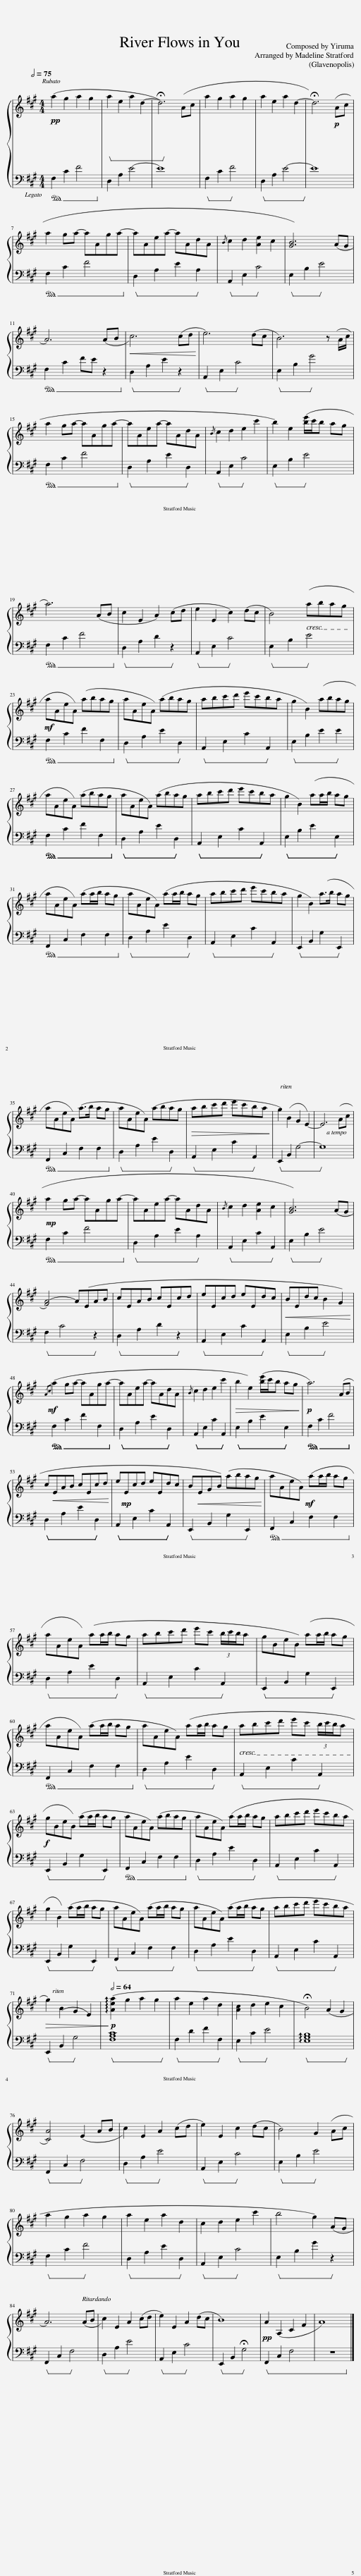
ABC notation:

X:1
%%score { 1 | 2 }
L:1/8
Q:1/2=75
M:4/4
I:linebreak $
K:A
V:1 treble
V:2 bass
V:1
!pp! (a2 g2 a2 g2 | a2 e2 a2 d2- | !fermata!d6) (Ac | a2 g2 a2 g2 | a2 e2 a2 d2- | %5
 !fermata!d6)!p! (Ac |$ a2 ga- aAga- | aAea- aAdA |{/B} c2 d2 [Ae]2 c2 | [GB]6) (AG |$ %10
 A6) (AB |!<(! c6) (cd!<)! | e6) (dc | B6) z (A/c/ |$ a2 ga- aAga- | %15
 aAea- aAdA |{/B} c2 d2 e2 c'2 | b2) e2 ([be']/c'/b ag |$ a6) (AB | c2 E2 A2) (cd | %20
 e2 E2 c2) (dc | B4) (abag |$ aAeA) (abag | aAeA) (abag | abc'd' e'c'ba | %25
 g2 B2) (abag |$ aAeA) (abag | aAeA) (abag | abc'd' e'c'ba | g2 B2) (aa/b/ ag |$ %30
 aAeA) (aa/b/ ag | aAeA) (aa/b/ ag | abc'd' e'c'ba | g2 B2) (a>b ag |$ aAeA) (a>b ag | %35
 aAeA) (abag |!>(! abc'd' e'c'ba!>)! | !fermata!g2) (!fermata!B2 !fermata!G2 !fermata!E2-) | E6 (Ac |$!mp! a2 ga- aAga- | %40
 aAea- aAdA |{/B} c2 d2 [Ae]2 c2 | [GB]6) (AG |$ [FA-]4) A(EAB | cEAB cEcd | %45
 eEcd eEdc |!<(! BEdc B2 G2)!<)! |$!mf!{/Ac} (a2 ga- aAga- | aAea- aAdA |{/B} c2 d2 e2 c'2 | %50
!>(! b2 e2) ([be']/c'/b ag!>)! |!p! a6) (AB |$ c!<(!EAB cEcd!<)! | e!mp!Ecd eEdc | B!<(!EGB) (abag!<)! | %55
 aAeA)!mf! (aa/b/ ag |$ aAeA) (aa/b/ ag | abc'd' e'c' (3b/c'/b/a | gBeB) (aa/b/ ag |$ aAeA) (aa/b/ ag | %60
 aAeA) (aa/b/ ag | abc'd' e'c' (3b/c'/b/a |$!f! gBeB) (aa/b/ ag | aAeA) (abag | aAeA) (aa/b/ ag | %65
 abc'd' e'c'ba |$ g2 B2) (aa/b/ ag | aAeA) (aa/b/ ag | aAeA) (aa/b/ ag | abc'd' e'c'ba |$ %70
!>(! !fermata!g2) (!fermata!B2 !fermata!G2 !fermata!E2)!>)! |[Q:1/2=64]!p! (!arpeggio![Aea]2 g2 a2 g2 | a2 e2 a2 d2 | [Ac]2 d2 e2 c2 | !fermata!B4) (A2 G2 |$ %75
 [CA]4) (E2 AB | c2) E2 A2 (cd | e2) E2 c2 (dc | B4) G2 (Ac |$ a2 g2 a2 g2 | %80
 a2 e2 a2 d2 | c2 d2 e2 c'2 | b4 g2) (AG |$ A6) (AB | c2) E2 A2 (cd | %85
 e2) E2 A2 (dc | B8) |!pp![Q:1/2=40] A2 (A,2 C2 F2 | A8) |] %89
V:2
!ped! F,2 C2 F4!ped-up! |!ped! D,2 A,2 E4- | E8!ped-up! |!ped! F,2 C2 F4!ped-up! |!ped! D,2 A,2 E4-!ped-up! | %5
 E8 |$!ped! F,2 C2 F4!ped-up! |!ped! D,2 A,2 E2 A,2!ped-up! |!ped! A,,2 E,2 C4!ped-up! |!ped! E,2 B,2 E4!ped-up! |$ %10
!ped! F,2 C2 FE z2!ped-up! |!ped! D,2 A,2 E2 z2!ped-up! |!ped! A,,2 E,2 C4!ped-up! |!ped! E,2 B,2 G4!ped-up! |$!ped! F,2 C2 F4!ped-up! | %15
!ped! D,2 A,2 E2 D,2!ped-up! |!ped! A,,2 E,2 C4!ped-up! |!ped! E,2 B,2 E4!ped-up! |$!ped! F,2 C2 F4!ped-up! |!ped! D,2 A,2 D2 z2!ped-up! | %20
!ped! A,,2 E,2 C4!ped-up! |!ped! E,2 B,2 E4!ped-up! |$!mf!!ped! F,2 C2 F2 F,2!ped-up! |!ped! D,2 A,2 E2 D,2!ped-up! |!ped! A,,2 E,2 C2 A,,2!ped-up! | %25
!ped! E,2 B,2 E2 E2!ped-up! |$!ped! F,2 C2 F2 F,2!ped-up! |!ped! D,2 A,2 E2 D,2!ped-up! |!ped! A,,2 E,2 C2 A,,2!ped-up! |!ped! E,2 B,2 E2 E,2!ped-up! |$ %30
!ped! F,,2 C,2 F,2 F,2!ped-up! |!ped! D,2 A,2 E2 D,2!ped-up! |!ped! A,,2 E,2 C2 A,,2!ped-up! |!ped! E,,2 B,,2 G,2 E,,2!ped-up! |$!ped! F,,2 C,2 F,2 F,2!ped-up! | %35
!ped! D,2 A,2 E2 D,2!ped-up! |!ped! A,,2 E,2 C2 A,,2!ped-up! |!ped! E,,2 B,,2 G,4-!ped-up! | G,8 |$!ped! F,2 C2 F4!ped-up! | %40
!ped! D,2 A,2 E2 A,2!ped-up! |!ped! A,,2 E,2 C2 A,,2!ped-up! |!ped! E,2 B,2 E4!ped-up! |$!ped! F,2 C4 z2!ped-up! |!ped! D,2 A,2 D2 z2!ped-up! | %45
!ped! A,,2 E,2 C2 A,,2!ped-up! |!ped! E,2 B,2 E4!ped-up! |$!ped! F,2 C2 F2 F,2!ped-up! |!ped! D,2 A,2 E2 D,2!ped-up! |!ped! A,,2 E,2 C2 A,,2!ped-up! | %50
!ped! E,2 B,2 E2 E,2!ped-up! |!ped! F,2 C2 F4!ped-up! |$!ped! D,2 A,2 E2 D,2!ped-up! |!ped! A,,2 E,2 C2 A,,2!ped-up! |!ped! E,,2 B,,2 G,2 E,,2!ped-up! | %55
!ped! F,,2 C,2 F,2 F,2!ped-up! |$!ped! D,2 A,2 E2 D,2!ped-up! |!ped! A,,2 E,2 C2 A,,2!ped-up! |!ped! E,,2 B,,2 G,2 E,,2!ped-up! |$!ped! F,,2 C,2 F,2 F,2!ped-up! | %60
!ped! D,2 A,2 E2 D,2!ped-up! |!ped! A,,2 E,2 C2 A,,2!ped-up! |$!ped! E,,2 B,,2 G,2 E,,2!ped-up! |!ped! F,,2 C,2 F,2 F,2!ped-up! |!ped! D,2 A,2 E2 D,2!ped-up! | %65
!ped! A,,2 E,2 C2 A,,2!ped-up! |$!ped! E,,2 B,,2 G,2 E,,2!ped-up! |!ped! F,,2 C,2 F,2 F,2!ped-up! |!ped! D,2 A,2 E2 D,2!ped-up! |!ped! A,,2 E,2 C2 A,,2!ped-up! |$ %70
!ped! E,,2 B,,2 G,4!ped-up! |!ped! [F,A,C]8!ped-up! |!ped! F,2 D2 F2 F,2!ped-up! |!ped! E,2 C2 E4!ped-up! |!ped! !arpeggio![E,G,B,]8!ped-up! |$ %75
!ped! F,,2 C,2 F,4!ped-up! |!ped! D,2 A,2 E4!ped-up! |!ped! A,,2 E,2 C4!ped-up! |!ped! E,2 B,2 E4!ped-up! |$!ped! F,2 C2 F4!ped-up! | %80
!ped! D,2 A,2 E2 D,2!ped-up! |!ped! A,,2 E,2 C4!ped-up! |!ped! E,2 B,2 G2 z2!ped-up! |$!ped! F,,2 C,2 F,4!ped-up! |!ped! D,2 A,2 E4!ped-up! | %85
!ped! A,,2 E,2 C4!ped-up! |!ped! E,,2 B,,2 !fermata!G,4!ped-up! |!ped! F,,2 C,2 F,4!ped-up! | z8 |] %89
